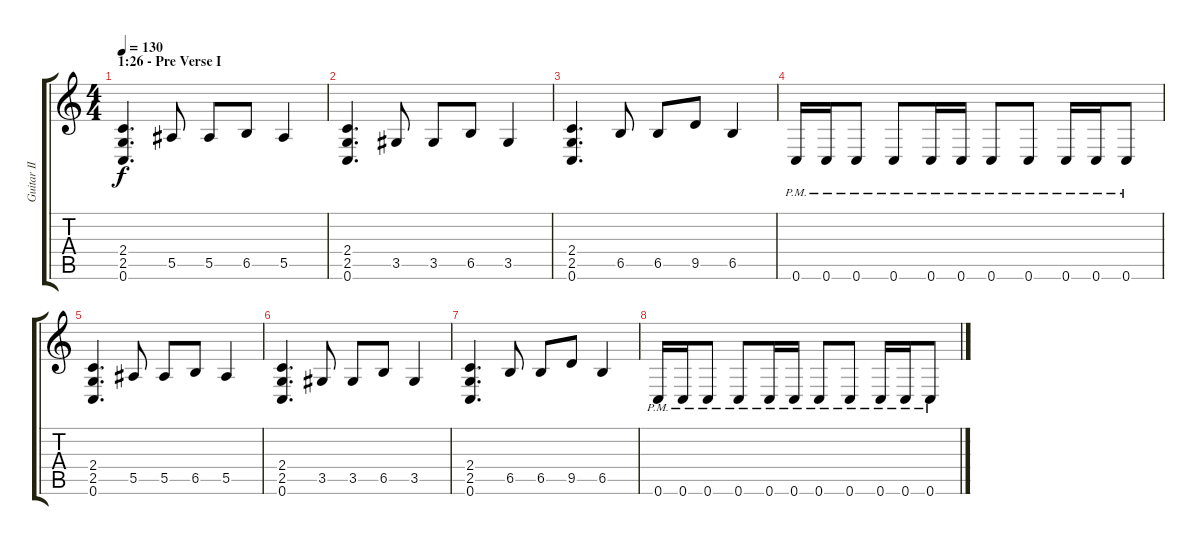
\track ("Guitar II - Martin Shirenc" "Guitar II ") {instrument distortionguitar}
\staff {score tabs}
\tuning (C4 G3 Eb3 Bb2 F2 C2) {hide}
\ts (4 4)
\section ("" "1:26 - Pre Verse I")
\tempo 130
\clef g2
\ks c
(2.4 2.5 0.6).4{d dy f} 5.5.8 5.5.8 6.5.8 5.5.4 |
(2.4 2.5 0.6).4{d} 3.5.8 3.5.8 6.5.8 3.5.4 |
(2.4 2.5 0.6).4{d} 6.5.8 6.5.8 9.5.8 6.5.4 |
0.6{pm}.16 0.6{pm}.16 0.6{pm}.8 0.6{pm}.8 0.6{pm}.16 0.6{pm}.16 0.6{pm}.8 0.6{pm}.8 0.6{pm}.16 0.6{pm}.16 0.6{pm}.8 |
(2.4 2.5 0.6).4{d} 5.5.8 5.5.8 6.5.8 5.5.4 |
(2.4 2.5 0.6).4{d} 3.5.8 3.5.8 6.5.8 3.5.4 |
(2.4 2.5 0.6).4{d} 6.5.8 6.5.8 9.5.8 6.5.4 |
0.6{pm}.16 0.6{pm}.16 0.6{pm}.8 0.6{pm}.8 0.6{pm}.16 0.6{pm}.16 0.6{pm}.8 0.6{pm}.8 0.6{pm}.16 0.6{pm}.16 0.6{pm}.8
